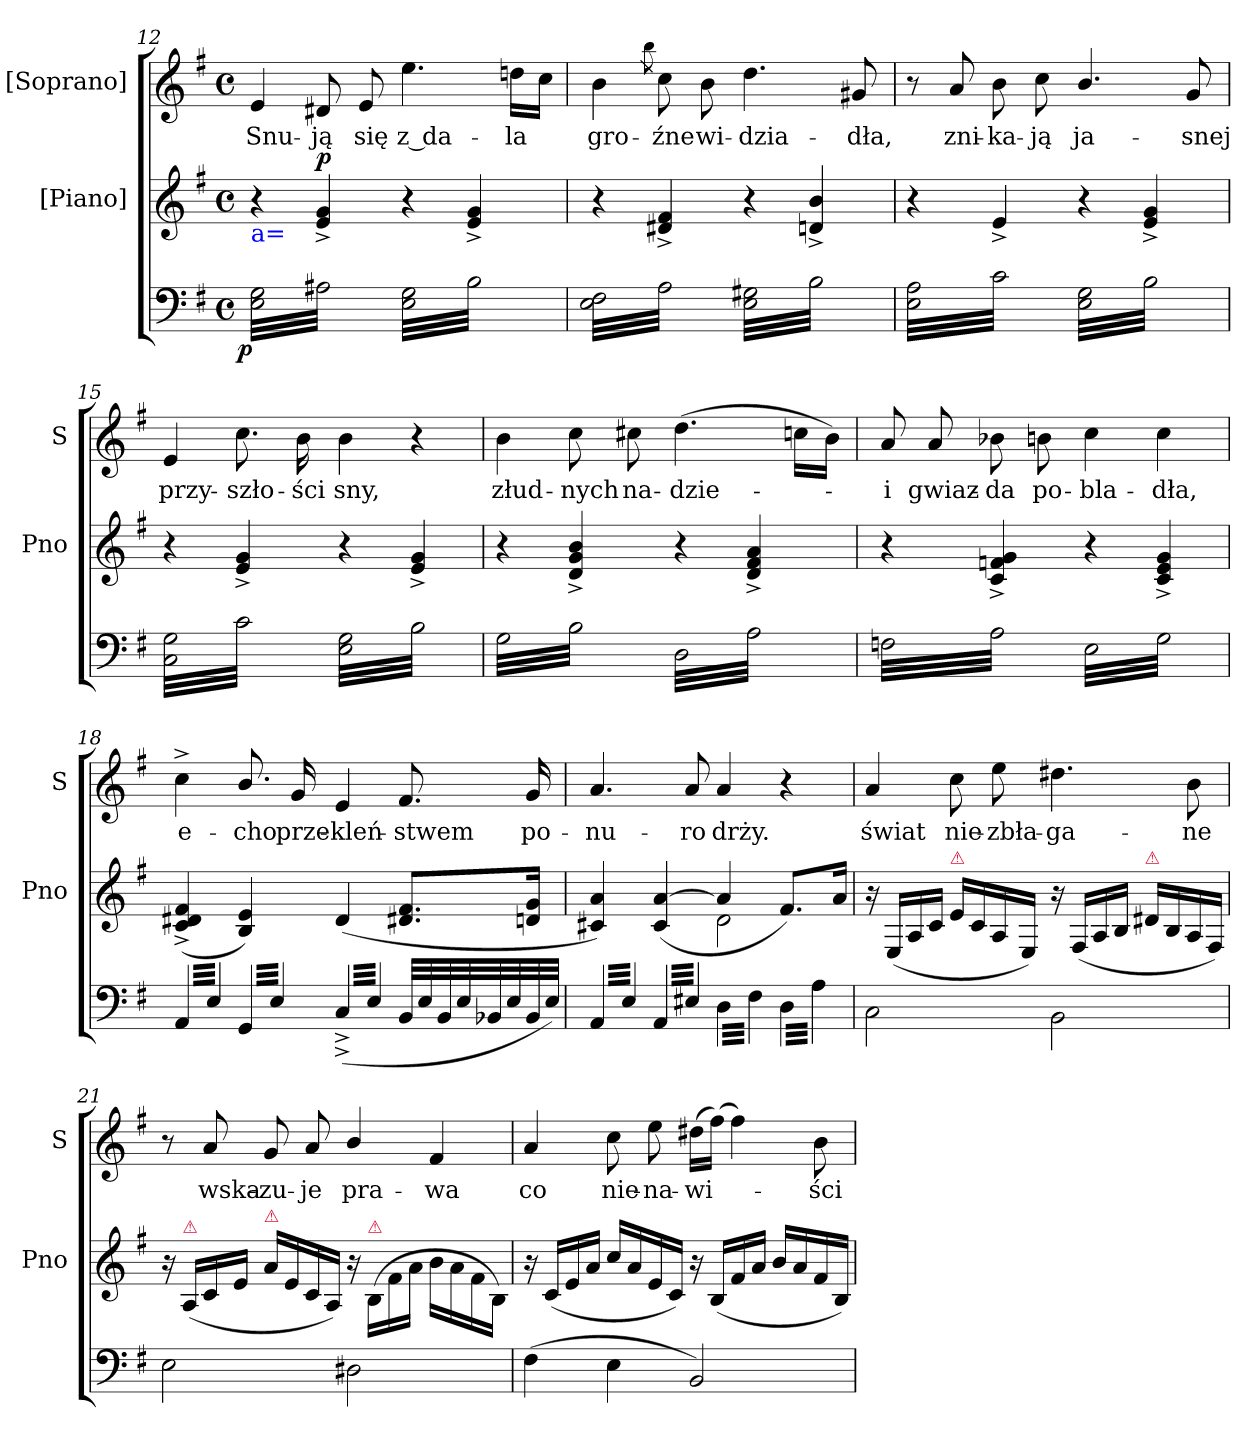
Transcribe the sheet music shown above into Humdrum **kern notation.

**kern	**dynam	**kern	**dynam	**kern	**text
*part3	*part3	*part2	*part2	*part1	*part1
*staff3	*staff3	*staff2	*staff2	*staff1	*staff1
*	*	*I"[Piano]	*	*I"[Soprano]	*
*	*	*I'Pno	*	*I'S	*
*clefF4	*	*clefG2	*	*clefG2	*
*k[f#]	*	*k[f#]	*	*k[f#]	*
*M4/4	*	*M4/4	*	*M4/4	*
*met(c)	*	*met(c)	*	*met(c)	*
=12	=12	=12	=12	=12	=12
!	!	!LO:TX:b:color=blue:t=a=	!	!	!
!	!LO:DY:b:rj	!	!	!	!
*tremolo	*	*	*	*	*
32E\ 32G\LLL	p	4r	.	4e/	Snu-
32A#X\	.	.	.	.	.
32E\ 32G\	.	.	.	.	.
32A#X\	.	.	.	.	.
32E\ 32G\	.	.	.	.	.
32A#X\	.	.	.	.	.
32E\ 32G\	.	.	.	.	.
32A#X\	.	.	.	.	.
!	!	!	!LO:DY:a	!	!
32E\ 32G\	.	4e^</ 4g^</	p	8d#X/	-ją
32A#X\	.	.	.	.	.
32E\ 32G\	.	.	.	.	.
32A#X\	.	.	.	.	.
32E\ 32G\	.	.	.	8e/	się
32A#X\	.	.	.	.	.
32E\ 32G\	.	.	.	.	.
32A#X\JJJ	.	.	.	.	.
32E\ 32G\LLL	.	4r	.	4.ee\	z da-
32B\	.	.	.	.	.
32E\ 32G\	.	.	.	.	.
32B\	.	.	.	.	.
32E\ 32G\	.	.	.	.	.
32B\	.	.	.	.	.
32E\ 32G\	.	.	.	.	.
32B\	.	.	.	.	.
32E\ 32G\	.	4e^</ 4g^</	.	.	.
32B\	.	.	.	.	.
32E\ 32G\	.	.	.	.	.
32B\	.	.	.	.	.
32E\ 32G\	.	.	.	16ddn\LL	-la
32B\	.	.	.	.	.
32E\ 32G\	.	.	.	16cc\JJ	.
32B\JJJ	.	.	.	.	.
=13	=13	=13	=13	=13	=13
32E\ 32F#\LLL	.	4r	.	4b\	gro-
32A\	.	.	.	.	.
32E\ 32F#\	.	.	.	.	.
32A\	.	.	.	.	.
32E\ 32F#\	.	.	.	.	.
32A\	.	.	.	.	.
32E\ 32F#\	.	.	.	.	.
32A\	.	.	.	.	.
.	.	.	.	8qbb\	.
32E\ 32F#\	.	4d#X^</ 4f#^</	.	8cc\	-źne
32A\	.	.	.	.	.
32E\ 32F#\	.	.	.	.	.
32A\	.	.	.	.	.
32E\ 32F#\	.	.	.	8b\	wi-
32A\	.	.	.	.	.
32E\ 32F#\	.	.	.	.	.
32A\JJJ	.	.	.	.	.
32E\ 32G#X\LLL	.	4r	.	4.dd\	-dzia-
32B\	.	.	.	.	.
32E\ 32G#X\	.	.	.	.	.
32B\	.	.	.	.	.
32E\ 32G#X\	.	.	.	.	.
32B\	.	.	.	.	.
32E\ 32G#X\	.	.	.	.	.
32B\	.	.	.	.	.
32E\ 32G#X\	.	4dn^</ 4b^</	.	.	.
32B\	.	.	.	.	.
32E\ 32G#X\	.	.	.	.	.
32B\	.	.	.	.	.
32E\ 32G#X\	.	.	.	8g#X/	-dła,
32B\	.	.	.	.	.
32E\ 32G#X\	.	.	.	.	.
32B\JJJ	.	.	.	.	.
=14	=14	=14	=14	=14	=14
32E\ 32A\LLL	.	4r	.	8r	.
32c\	.	.	.	.	.
32E\ 32A\	.	.	.	.	.
32c\	.	.	.	.	.
32E\ 32A\	.	.	.	8a/	zni-
32c\	.	.	.	.	.
32E\ 32A\	.	.	.	.	.
32c\	.	.	.	.	.
32E\ 32A\	.	4e^</	.	8b\	-ka-
32c\	.	.	.	.	.
32E\ 32A\	.	.	.	.	.
32c\	.	.	.	.	.
32E\ 32A\	.	.	.	8cc\	-ją
32c\	.	.	.	.	.
32E\ 32A\	.	.	.	.	.
32c\JJJ	.	.	.	.	.
32E\ 32G\LLL	.	4r	.	4.b/	ja-
32B\	.	.	.	.	.
32E\ 32G\	.	.	.	.	.
32B\	.	.	.	.	.
32E\ 32G\	.	.	.	.	.
32B\	.	.	.	.	.
32E\ 32G\	.	.	.	.	.
32B\	.	.	.	.	.
32E\ 32G\	.	4e^</ 4g^</	.	.	.
32B\	.	.	.	.	.
32E\ 32G\	.	.	.	.	.
32B\	.	.	.	.	.
32E\ 32G\	.	.	.	8g/	-snej
32B\	.	.	.	.	.
32E\ 32G\	.	.	.	.	.
32B\JJJ	.	.	.	.	.
=15	=15	=15	=15	=15	=15
32C\ 32G\LLL	.	4r	.	4e/	przy-
32c\	.	.	.	.	.
32C\ 32G\	.	.	.	.	.
32c\	.	.	.	.	.
32C\ 32G\	.	.	.	.	.
32c\	.	.	.	.	.
32C\ 32G\	.	.	.	.	.
32c\	.	.	.	.	.
32C\ 32G\	.	4e^</ 4g^</	.	8.cc\	-szło-
32c\	.	.	.	.	.
32C\ 32G\	.	.	.	.	.
32c\	.	.	.	.	.
32C\ 32G\	.	.	.	.	.
32c\	.	.	.	.	.
32C\ 32G\	.	.	.	16b\	-ści
32c\JJJ	.	.	.	.	.
32E\ 32G\LLL	.	4r	.	4b\	sny,
32B\	.	.	.	.	.
32E\ 32G\	.	.	.	.	.
32B\	.	.	.	.	.
32E\ 32G\	.	.	.	.	.
32B\	.	.	.	.	.
32E\ 32G\	.	.	.	.	.
32B\	.	.	.	.	.
32E\ 32G\	.	4e^</ 4g^</	.	4r	.
32B\	.	.	.	.	.
32E\ 32G\	.	.	.	.	.
32B\	.	.	.	.	.
32E\ 32G\	.	.	.	.	.
32B\	.	.	.	.	.
32E\ 32G\	.	.	.	.	.
32B\JJJ	.	.	.	.	.
=16	=16	=16	=16	=16	=16
32G\LLL	.	4r	.	4b\	złud-
32B\	.	.	.	.	.
32G\	.	.	.	.	.
32B\	.	.	.	.	.
32G\	.	.	.	.	.
32B\	.	.	.	.	.
32G\	.	.	.	.	.
32B\	.	.	.	.	.
32G\	.	4d^</ 4g^</ 4b^</	.	8cc\	-nych
32B\	.	.	.	.	.
32G\	.	.	.	.	.
32B\	.	.	.	.	.
32G\	.	.	.	8cc#X\	na-
32B\	.	.	.	.	.
32G\	.	.	.	.	.
32B\JJJ	.	.	.	.	.
32D\LLL	.	4r	.	(>4.dd\	-dzie-
32A\	.	.	.	.	.
32D\	.	.	.	.	.
32A\	.	.	.	.	.
32D\	.	.	.	.	.
32A\	.	.	.	.	.
32D\	.	.	.	.	.
32A\	.	.	.	.	.
32D\	.	4d^</ 4f#^</ 4a^</	.	.	.
32A\	.	.	.	.	.
32D\	.	.	.	.	.
32A\	.	.	.	.	.
32D\	.	.	.	16ccn\LL	.
32A\	.	.	.	.	.
32D\	.	.	.	16b\JJ)	.
32A\JJJ	.	.	.	.	.
=17	=17	=17	=17	=17	=17
32Fn\LLL	.	4r	.	8a/	-i
32A\	.	.	.	.	.
32Fn\	.	.	.	.	.
32A\	.	.	.	.	.
32Fn\	.	.	.	8a/	gwiaz-
32A\	.	.	.	.	.
32Fn\	.	.	.	.	.
32A\	.	.	.	.	.
32Fn\	.	4c^</ 4fn^</ 4g^</	.	8b-X\	-da
32A\	.	.	.	.	.
32Fn\	.	.	.	.	.
32A\	.	.	.	.	.
32Fn\	.	.	.	8bn\	po-
32A\	.	.	.	.	.
32Fn\	.	.	.	.	.
32A\JJJ	.	.	.	.	.
32E\LLL	.	4r	.	4cc\	-bla-
32G\	.	.	.	.	.
32E\	.	.	.	.	.
32G\	.	.	.	.	.
32E\	.	.	.	.	.
32G\	.	.	.	.	.
32E\	.	.	.	.	.
32G\	.	.	.	.	.
32E\	.	4c^</ 4e^</ 4g^</	.	4cc\	-dła,
32G\	.	.	.	.	.
32E\	.	.	.	.	.
32G\	.	.	.	.	.
32E\	.	.	.	.	.
32G\	.	.	.	.	.
32E\	.	.	.	.	.
32G\JJJ	.	.	.	.	.
=18	=18	=18	=18	=18	=18
32AA/LLL	.	(>4c^</ 4d#X^</ 4f#^</	.	4cc^>\	e-
32E/	.	.	.	.	.
32AA/	.	.	.	.	.
32E/	.	.	.	.	.
32AA/	.	.	.	.	.
32E/	.	.	.	.	.
32AA/	.	.	.	.	.
32E/JJJ	.	.	.	.	.
32GG/LLL	.	4B/ 4e/)	.	8.b/	-cho
32E/	.	.	.	.	.
32GG/	.	.	.	.	.
32E/	.	.	.	.	.
32GG/	.	.	.	.	.
32E/	.	.	.	.	.
32GG/	.	.	.	16g/	prze-
32E/JJJ	.	.	.	.	.
(<32C^</LLL	.	(>4d#/	.	4e/	-kleń-
32E/	.	.	.	.	.
32C^</	.	.	.	.	.
32E/	.	.	.	.	.
32C^</	.	.	.	.	.
32E/	.	.	.	.	.
32C^</	.	.	.	.	.
32E/JJJ	.	.	.	.	.
*Xtremolo	*	*	*	*	*
32BB/LLL	.	8.d#X/ 8.f#/L	.	8.f#/	-stwem
32E/	.	.	.	.	.
32BB/	.	.	.	.	.
32E/	.	.	.	.	.
32BB-X/	.	.	.	.	.
32E/	.	.	.	.	.
32BB-/	.	16dn/ 16g/Jk	.	16g/	po-
32E/JJJ)	.	.	.	.	.
=19	=19	=19	=19	=19	=19
*	*	*^	*	*	*
*tremolo	*	*	*	*	*	*
32AA/LLL	.	4c#X/ 4a/)	2ryy	.	4.a/	-nu-
32E/	.	.	.	.	.	.
32AA/	.	.	.	.	.	.
32E/	.	.	.	.	.	.
32AA/	.	.	.	.	.	.
32E/	.	.	.	.	.	.
32AA/	.	.	.	.	.	.
32E/JJJ	.	.	.	.	.	.
32AA/LLL	.	(<4c#/ [4a/	.	.	.	.
32E#X/	.	.	.	.	.	.
32AA/	.	.	.	.	.	.
32E#X/	.	.	.	.	.	.
32AA/	.	.	.	.	8a/	-ro
32E#X/	.	.	.	.	.	.
32AA/	.	.	.	.	.	.
32E#X/JJJ	.	.	.	.	.	.
32D\LLL	.	(>4a/]	2d\)	.	4a/	drży.
32F#\	.	.	.	.	.	.
32D\	.	.	.	.	.	.
32F#\	.	.	.	.	.	.
32D\	.	.	.	.	.	.
32F#\	.	.	.	.	.	.
32D\	.	.	.	.	.	.
32F#\JJJ	.	.	.	.	.	.
32D\LLL	.	8.f#/L)	.	.	4r	.
32A\	.	.	.	.	.	.
32D\	.	.	.	.	.	.
32A\	.	.	.	.	.	.
32D\	.	.	.	.	.	.
32A\	.	.	.	.	.	.
32D\	.	16a/Jk	.	.	.	.
32A\JJJ	.	.	.	.	.	.
*Xtremolo	*	*	*	*	*	*
*	*	*v	*v	*	*	*
=20	=20	=20	=20	=20	=20
2C\	.	16r	.	4a/	świat
.	.	.	.	.	.
.	.	(<16E/LL	.	.	.
.	.	.	.	.	.
.	.	16A/	.	.	.
.	.	16c/JJ	.	.	.
!	!	!LO:TX:a:color=crimson:t=⚠	!	!	!
.	.	16e\LL	.	8cc\	nie-
.	.	16c/	.	.	.
.	.	16A/	.	8ee\	-zbła-
.	.	16E/JJ)	.	.	.
2BB\	.	16r	.	4.dd#X\	-ga-
.	.	(<16F#/LL	.	.	.
.	.	16A/	.	.	.
.	.	16B/JJ	.	.	.
!	!	!LO:TX:a:color=crimson:t=⚠	!	!	!
.	.	16d#X\LL	.	.	.
.	.	16B/	.	.	.
.	.	16A/	.	8b\	-ne
.	.	16F#/JJ)	.	.	.
=21	=21	=21	=21	=21	=21
2E\	.	16r	.	8r	.
!	!	!LO:TX:a:color=crimson:t=⚠	!	!	!
.	.	(<16A/LL	.	.	.
.	.	16c/	.	8a/	wska-
.	.	16e\JJ	.	.	.
!	!	!LO:TX:a:color=crimson:t=⚠	!	!	!
.	.	16a\LL	.	8g/	-zu-
.	.	16e\	.	.	.
.	.	16c/	.	8a/	-je
.	.	16A/JJ)	.	.	.
2D#X\	.	16r	.	4b/	pra-
!	!	!LO:TX:a:color=crimson:t=⚠	!	!	!
.	.	(>16B/LL	.	.	.
.	.	16f#\	.	.	.
.	.	16a\JJ	.	.	.
.	.	16b\LL	.	4f#/	-wa
.	.	16a\	.	.	.
.	.	16f#\	.	.	.
.	.	16B/JJ)	.	.	.
=22	=22	=22	=22	=22	=22
(>4F#\	.	16r	.	4a/	co
.	.	(<16c/LL	.	.	.
.	.	16e/	.	.	.
.	.	16a/JJ	.	.	.
4E\	.	16cc/LL	.	8cc\	nie-
.	.	16a/	.	.	.
.	.	16e/	.	8ee\	-na-
.	.	16c/JJ)	.	.	.
2BB/)	.	16r	.	(>16dd#X\LL	-wi-
.	.	(<16B/LL	.	(>16ff#\JJ)	.
.	.	16f#/	.	4ff#\)	.
.	.	16a/JJ	.	.	.
.	.	16b/LL	.	.	.
.	.	16a/	.	.	.
.	.	16f#/	.	8b\	-ści
.	.	16B/JJ)	.	.	.
=	=	=	=	=	=
*-	*-	*-	*-	*-	*-
